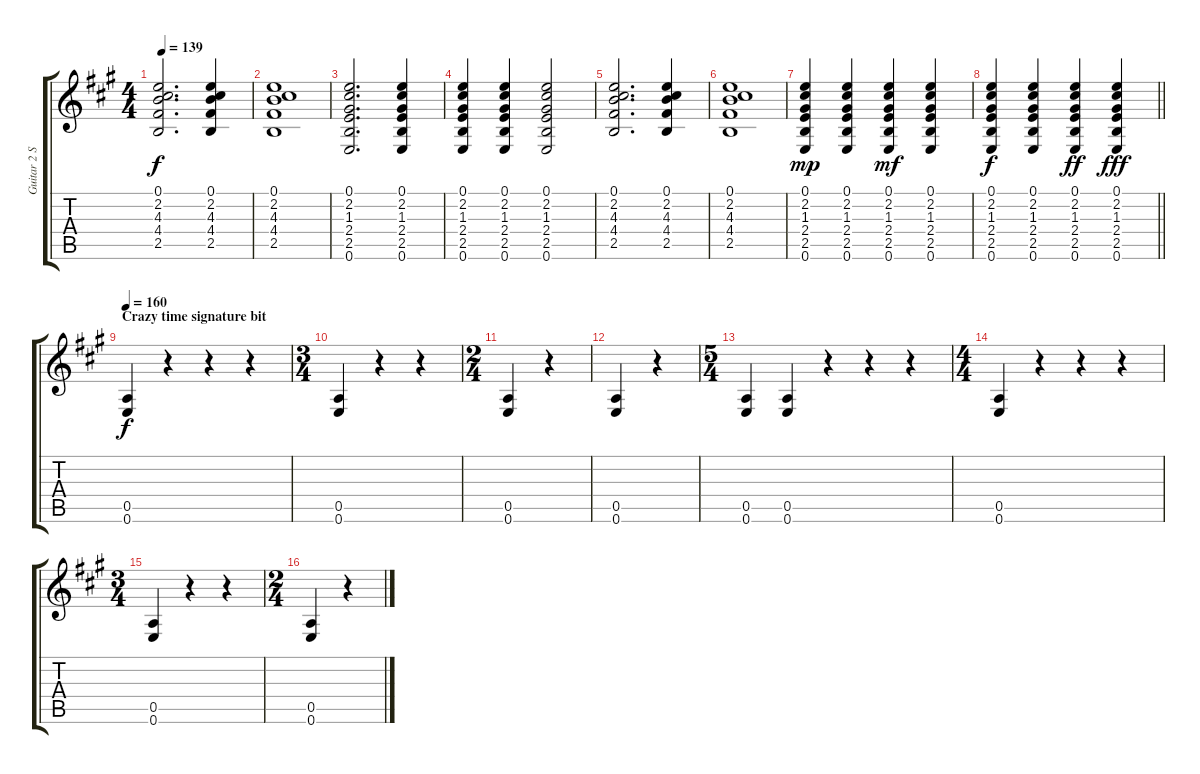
\track ("Guitar 2 Standard Tuning" "Guitar 2 S") {instrument electricguitarjazz}
\staff {score tabs}
\tuning (E4 B3 G3 D3 A2 E2) {hide}
\ts (4 4)
\tempo 139
\clef g2
\ks a
(0.1 2.2 4.3 4.4 2.5).2{d dy f} (0.1 2.2 4.3 4.4 2.5).4 |
(0.1 2.2 4.3 4.4 2.5).1 |
(0.1 2.2 1.3 2.4 2.5 0.6).2{d} (0.1 2.2 1.3 2.4 2.5 0.6).4 |
(0.1 2.2 1.3 2.4 2.5 0.6).4 (0.1 2.2 1.3 2.4 2.5 0.6).4 (0.1 2.2 1.3 2.4 2.5 0.6).2 |
(0.1 2.2 4.3 4.4 2.5).2{d} (0.1 2.2 4.3 4.4 2.5).4 |
(0.1 2.2 4.3 4.4 2.5).1 |
(0.1 2.2 1.3 2.4 2.5 0.6).4{dy mp} (0.1 2.2 1.3 2.4 2.5 0.6).4 (0.1 2.2 1.3 2.4 2.5 0.6).4{dy mf} (0.1 2.2 1.3 2.4 2.5 0.6).4 |
\barLineRight lightlight
(0.1 2.2 1.3 2.4 2.5 0.6).4{dy f} (0.1 2.2 1.3 2.4 2.5 0.6).4 (0.1 2.2 1.3 2.4 2.5 0.6).4{dy ff} (0.1 2.2 1.3 2.4 2.5 0.6).4{dy fff} |
\section ("" "Crazy time signature bit")
\tempo 160
(0.5 0.6).4{dy f instrument distortionguitar} r.4 r.4 r.4 |
\ts (3 4)
(0.5 0.6).4 r.4 r.4 |
\ts (2 4)
(0.5 0.6).4 r.4 |
(0.5 0.6).4 r.4 |
\ts (5 4)
(0.5 0.6).4 (0.5 0.6).4 r.4 r.4 r.4 |
\ts (4 4)
(0.5 0.6).4 r.4 r.4 r.4 |
\ts (3 4)
(0.5 0.6).4 r.4 r.4 |
\ts (2 4)
(0.5 0.6).4 r.4
